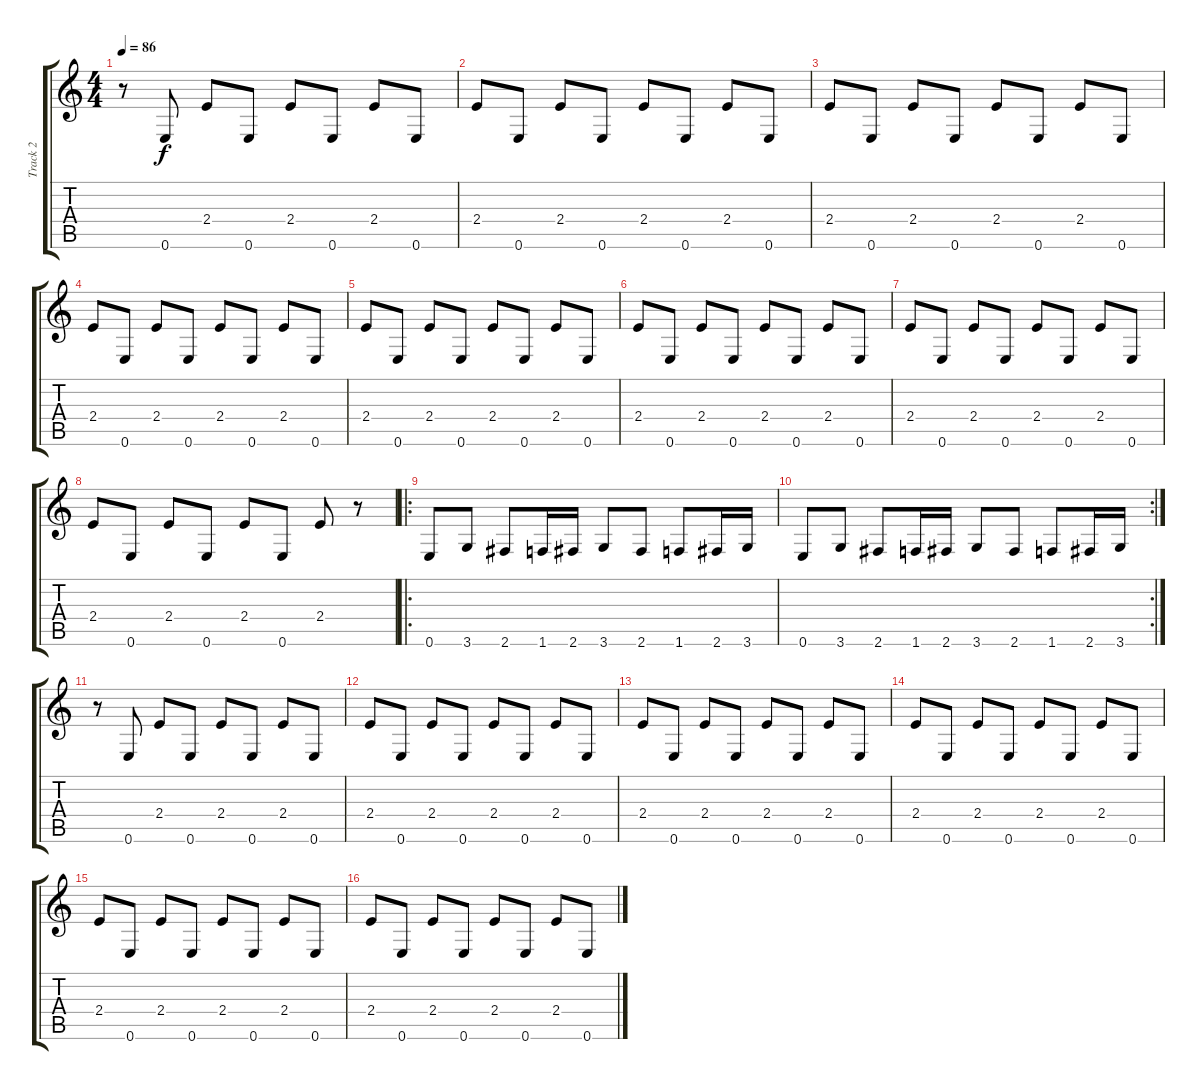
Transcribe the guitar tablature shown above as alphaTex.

\track ("Track 2" "Track 2") {instrument distortionguitar}
\staff {score tabs}
\tuning (E4 B3 G3 D3 A2 E2) {hide}
\ts (4 4)
\tempo 86
\clef g2
\ks c
r.8{dy f instrument distortionguitar} 0.6.8 2.4.8 0.6.8 2.4.8 0.6.8 2.4.8 0.6.8 |
2.4.8 0.6.8 2.4.8 0.6.8 2.4.8 0.6.8 2.4.8 0.6.8 |
2.4.8 0.6.8 2.4.8 0.6.8 2.4.8 0.6.8 2.4.8 0.6.8 |
2.4.8 0.6.8 2.4.8 0.6.8 2.4.8 0.6.8 2.4.8 0.6.8 |
2.4.8 0.6.8 2.4.8 0.6.8 2.4.8 0.6.8 2.4.8 0.6.8 |
2.4.8 0.6.8 2.4.8 0.6.8 2.4.8 0.6.8 2.4.8 0.6.8 |
2.4.8 0.6.8 2.4.8 0.6.8 2.4.8 0.6.8 2.4.8 0.6.8 |
2.4.8 0.6.8 2.4.8 0.6.8 2.4.8 0.6.8 2.4.8 r.8 |
\ro
0.6.8 3.6.8 2.6.8 1.6.16 2.6.16 3.6.8 2.6.8 1.6.8 2.6.16 3.6.16 |
\rc 2
0.6.8 3.6.8 2.6.8 1.6.16 2.6.16 3.6.8 2.6.8 1.6.8 2.6.16 3.6.16 |
r.8 0.6.8 2.4.8 0.6.8 2.4.8 0.6.8 2.4.8 0.6.8 |
2.4.8 0.6.8 2.4.8 0.6.8 2.4.8 0.6.8 2.4.8 0.6.8 |
2.4.8 0.6.8 2.4.8 0.6.8 2.4.8 0.6.8 2.4.8 0.6.8 |
2.4.8 0.6.8 2.4.8 0.6.8 2.4.8 0.6.8 2.4.8 0.6.8 |
2.4.8 0.6.8 2.4.8 0.6.8 2.4.8 0.6.8 2.4.8 0.6.8 |
2.4.8 0.6.8 2.4.8 0.6.8 2.4.8 0.6.8 2.4.8 0.6.8
